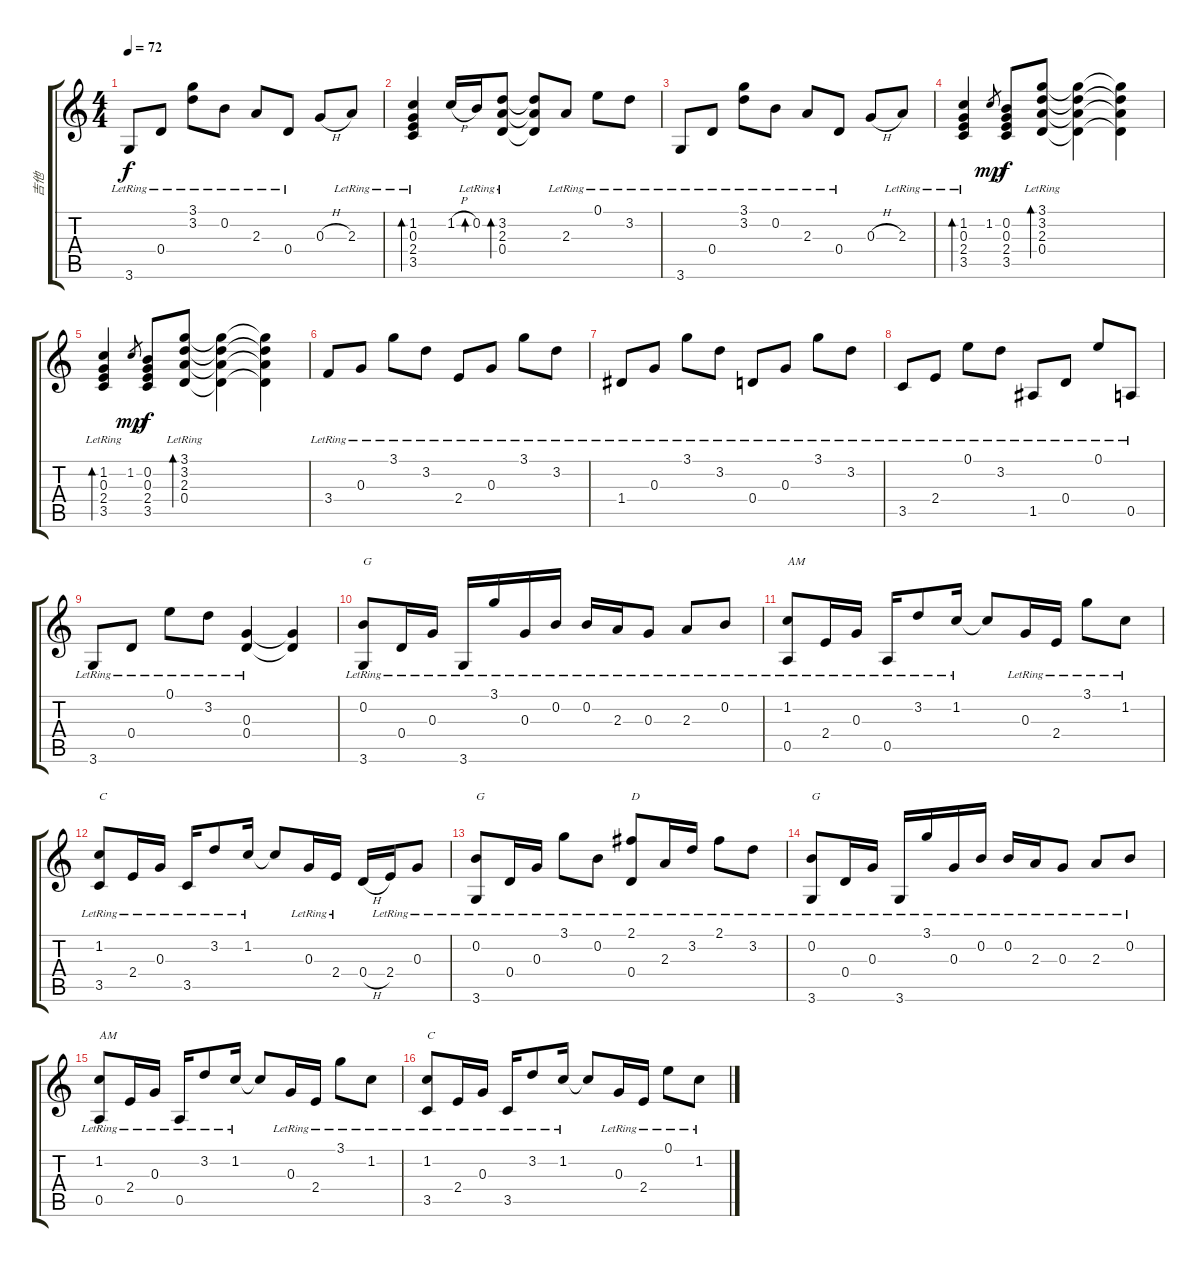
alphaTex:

\track ("吉他" "吉他") {instrument acousticguitarsteel}
\staff {score tabs}
\tuning (E4 B3 G3 D3 A2 E2) {hide}
\ts (4 4)
\tempo 72
\clef g2
\ks c
3.6{lr}.8{dy f instrument acousticguitarsteel} 0.4{lr}.8 (3.1{lr} 3.2{lr}).8 0.2{lr}.8 2.3{lr}.8 0.4{lr}.8 0.3{h}.8 2.3{lr}.8 |
(1.2{lr} 0.3{lr} 2.4{lr} 3.5{lr}).4{bd 240} 1.2{h}.16 0.2{lr}.16{bd 30} (3.2{lr} 2.3{lr} 0.4{lr}).8{bd 480} (3.2{t} 2.3{t} 0.4{t}).8 2.3{lr}.8 0.1{lr}.8 3.2{lr}.8 |
3.6{lr}.8 0.4{lr}.8 (3.1{lr} 3.2{lr}).8 0.2{lr}.8 2.3{lr}.8 0.4{lr}.8 0.3{h}.8 2.3{lr}.8 |
(1.2{lr} 0.3{lr} 2.4{lr} 3.5{lr}).4{bd 30} 1.2.8{gr dy mp} (0.2 0.3 2.4 3.5).8{dy f} (3.1 3.2{lr} 2.3{lr} 0.4{lr}).8{bd 30} (3.1{t} 3.2{t} 2.3{t} 0.4{t}).4 (3.1{t} 3.2{t} 2.3{t} 0.4{t}).4 |
(1.2{lr} 0.3{lr} 2.4{lr} 3.5{lr}).4{bd 30} 1.2.8{gr dy mp} (0.2 0.3 2.4 3.5).8{dy f} (3.1 3.2{lr} 2.3{lr} 0.4{lr}).8{bd 30} (3.1{t} 3.2{t} 2.3{t} 0.4{t}).4 (3.1{t} 3.2{t} 2.3{t} 0.4{t}).4 |
3.4{lr}.8 0.3{lr}.8 3.1{lr}.8 3.2{lr}.8 2.4{lr}.8 0.3{lr}.8 3.1{lr}.8 3.2{lr}.8 |
1.4{lr}.8 0.3{lr}.8 3.1{lr}.8 3.2{lr}.8 0.4{lr}.8 0.3{lr}.8 3.1{lr}.8 3.2{lr}.8 |
3.5{lr}.8 2.4{lr}.8 0.1{lr}.8 3.2{lr}.8 1.5{lr}.8 0.4{lr}.8 0.1{lr}.8 0.5{lr}.8 |
3.6{lr}.8 0.4{lr}.8 0.1{lr}.8 3.2{lr}.8 (0.3{lr} 0.4{lr}).4 (0.3{t} 0.4{t}).4 |
(0.2{lr} 3.6{lr}).8{txt "G"} 0.4{lr}.16 0.3{lr}.16 3.6{lr}.16 3.1{lr}.16 0.3{lr}.16 0.2{lr}.16 0.2{lr}.16 2.3{lr}.16 0.3{lr}.8 2.3{lr}.8 0.2{lr}.8 |
(1.2{lr} 0.5{lr}).8{txt "AM"} 2.4{lr}.16 0.3{lr}.16 0.5{lr}.16 3.2{lr}.8 1.2{lr}.16 1.2{t}.8 0.3{lr}.16 2.4{lr}.16 3.1{lr}.8 1.2{lr}.8 |
(1.2{lr} 3.5{lr}).8{txt "C"} 2.4{lr}.16 0.3{lr}.16 3.5{lr}.16 3.2{lr}.8 1.2{lr}.16 1.2{t}.8 0.3{lr}.16 2.4{lr}.16 0.4{h}.16 2.4{lr}.16 0.3{lr}.8 |
(0.2{lr} 3.6{lr}).8{txt "G"} 0.4{lr}.16 0.3{lr}.16 3.1{lr}.8 0.2{lr}.8 (2.1{lr} 0.4{lr}).8{txt "D"} 2.3{lr}.16 3.2{lr}.16 2.1{lr}.8 3.2{lr}.8 |
(0.2{lr} 3.6{lr}).8{txt "G"} 0.4{lr}.16 0.3{lr}.16 3.6{lr}.16 3.1{lr}.16 0.3{lr}.16 0.2{lr}.16 0.2{lr}.16 2.3{lr}.16 0.3{lr}.8 2.3{lr}.8 0.2{lr}.8 |
(1.2{lr} 0.5{lr}).8{txt "AM"} 2.4{lr}.16 0.3{lr}.16 0.5{lr}.16 3.2{lr}.8 1.2{lr}.16 1.2{t}.8 0.3{lr}.16 2.4{lr}.16 3.1{lr}.8 1.2{lr}.8 |
(1.2{lr} 3.5{lr}).8{txt "C"} 2.4{lr}.16 0.3{lr}.16 3.5{lr}.16 3.2{lr}.8 1.2{lr}.16 1.2{t}.8 0.3{lr}.16 2.4{lr}.16 0.1{lr}.8 1.2{lr}.8
